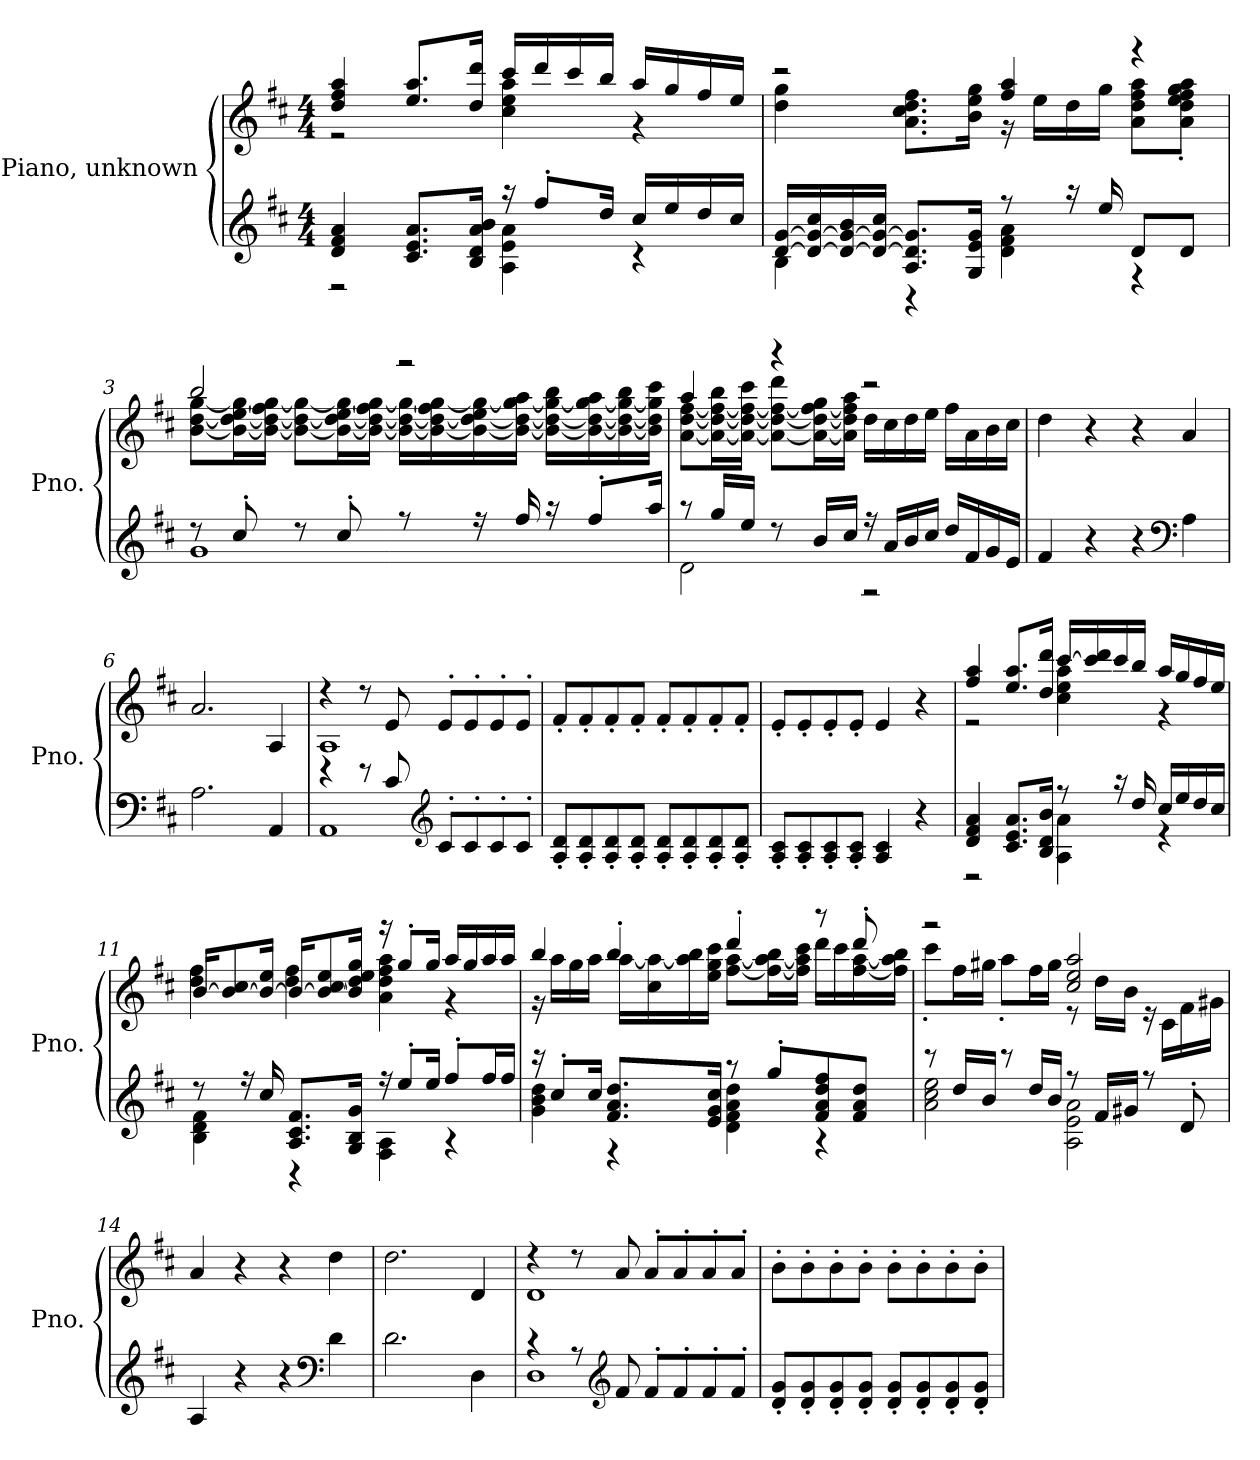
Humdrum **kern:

**kern	**kern
*part1	*part1
*staff2	*staff1
*I"Piano, unknown	*
*I'Pno.	*
*clefG2	*clefG2
*k[f#c#]	*k[f#c#]
*M4/4	*M4/4
*MM120	*MM120
=1	=1
*^	*^
4d/ 4f#/ 4a/	2r	4dd/ 4ff#/ 4aa/	2r
8.c#/ 8.e/ 8.a/L	.	8.ee/ 8.aa/L	.
16B/ 16d/ 16a/ 16b/Jk	.	16dd/ 16ddd/Jk	.
16r	4A\ 4e\ 4a\	16ccc#/LL	4cc#\ 4ee\ 4aa\
8ff#'/L	.	16ddd/	.
.	.	16ccc#/	.
16dd/Jk	.	16bb/JJ	.
16cc#/LL	4r	16aa/LL	4r
16ee/	.	16gg/	.
16dd/	.	16ff#/	.
16cc#/JJ	.	16ee/JJ	.
=2	=2	=2	=2
[16d/ [16g/LL	4B\	2r	4dd\ 4gg\
16d/_ 16g/_ 16cc#/	.	.	.
16d/_ 16g/_ 16b/	.	.	.
16d/_ 16g/_ 16cc#/JJ	.	.	.
8.A/ 8.d/] 8.g/]L	4r	.	8.a\ 8.cc#\ 8.dd\ 8.ff#\L
16G/ 16e/ 16g/Jk	.	.	16b\ 16ee\ 16gg\Jk
8r	4d\ 4f#\ 4a\	4ff#/ 4aa/	16r
.	.	.	16ee\LL
16r	.	.	16dd\
16ee/	.	.	16gg\JJ
8d/L	4r	4r	8a\ 8dd\ 8ff#\ 8aa\L
8d/J	.	.	8a\' 8dd\' 8ee\' 8ff#\' 8gg\' 8aa\'J
!!LO:LB:g=z	!!
=3	=3	=3	=3
8r	1g	2bb/	[8b\ [8dd\ [8gg\L
8cc#'/	.	.	16b\_ 16dd\_ 16ee\ 16gg\_L
.	.	.	16b\_ 16dd\_ 16ff#\ 16gg\_JJ
8r	.	.	8b\_ 8dd\_ 8gg\_L
8cc#'/	.	.	16b\_ 16dd\_ 16ee\ 16gg\_L
.	.	.	16b\_ 16dd\_ 16ff#\ 16gg\_JJ
8r	.	2r	16b\_ 16dd\_ 16gg\_LL
.	.	.	16b\_ 16dd\_ 16ff#\ 16gg\_
16r	.	.	16b\_ 16dd\_ 16ee\ 16gg\_
16ff#/	.	.	16b\_ 16dd\_ 16gg\_ 16aa\JJ
16r	.	.	16b\_ 16dd\_ 16gg\_ 16bb\LL
8ff#'/L	.	.	16b\_ 16dd\_ 16gg\_ 16aa\
.	.	.	16b\_ 16dd\_ 16gg\_ 16bb\
16aa/Jk	.	.	16b\] 16dd\] 16gg\] 16ccc#\JJ
=4	=4	=4	=4
8r	2d\	4aa/	[8a\ [8dd\ [8ff#\L
16gg/LL	.	.	16a\_ 16dd\_ 16ff#\_ 16bb\L
16ee/JJ	.	.	16a\_ 16dd\_ 16ff#\_ 16ccc#\JJ
8r	.	4r	8a\_ 8dd\_ 8ff#\_ 8ddd\L
16b/LL	.	.	16a\_ 16dd\_ 16ff#\_ 16gg\L
16cc#/JJ	.	.	16a\] 16dd\] 16ff#\] 16aa\JJ
16r	2r	2r	16dd\LL
16a/LL	.	.	16cc#\
16b/	.	.	16dd\
16cc#/JJ	.	.	16ee\JJ
16dd/LL	.	.	16ff#\LL
16f#/	.	.	16a\
16g/	.	.	16b\
16e/JJ	.	.	16cc#\JJ
*v	*v	*	*
*	*v	*v
!!LO:LB:g=z
=5	=5
4f#/	4dd\
4r	4r
4r	4r
*clefF4	*
4A\	4a/
=6	=6
2.A\	2.a/
4AA/	4A/
=7	=7
*^	*^
4r	1AA	4r	1A
8r	.	8r	.
8c#/	.	8e/	.
*clefG2	*	*	*
8c#'/L	.	8e'/L	.
8c#'/	.	8e'/	.
8c#'/	.	8e'/	.
8c#'/J	.	8e'/J	.
*v	*v	*	*
*	*v	*v
=8	=8
8A/' 8d/'L	8f#'/L
8A/' 8d/'	8f#'/
8A/' 8d/'	8f#'/
8A/' 8d/'J	8f#'/J
8A/' 8d/'L	8f#'/L
8A/' 8d/'	8f#'/
8A/' 8d/'	8f#'/
8A/' 8d/'J	8f#'/J
=9	=9
8A/' 8c#/'L	8e'/L
8A/' 8c#/'	8e'/
8A/' 8c#/'	8e'/
8A/' 8c#/'J	8e'/J
4A/ 4c#/	4e/
4r	4r
!!LO:LB:g=z
=10	=10
*^	*^
4d/ 4f#/ 4a/	2r	4ff#/ 4aa/	2r
8.c#/ 8.e/ 8.a/L	.	8.ee/ 8.aa/L	.
16B/ 16d/ 16b/Jk	.	16dd/ 16ddd/Jk	.
8r	4A\ 4a\	[16ccc#/LL	4cc#\ 4ee\ 4aa\
.	.	16ccc#/] 16ddd/	.
16r	.	16ccc#/	.
16dd/	.	16bb/JJ	.
16cc#/LL	4r	16aa/LL	4r
16ee/	.	16gg/	.
16dd/	.	16ff#/	.
16cc#/JJ	.	16ee/JJ	.
=11	=11	=11	=11
8r	4B\ 4d\ 4f#\	[16b/KL	4dd\ 4ff#\
.	.	8b/_ 8cc#/	.
16r	.	.	.
16cc#/	.	16b/_ 16ee/Jk	.
8.A/ 8.c#/ 8.f#/L	4r	16b/KL_	4dd\ 4ff#\
.	.	8b/_ 8cc#/ 8ee/	.
16G/ 16B/ 16g/Jk	.	16b/] 16dd/ 16ee/ 16gg/Jk	.
16r	4F#\ 4A\	16r	4a\ 4dd\ 4ff#\ 4aa\
8ee'/L	.	8gg'/L	.
16ee/Jk	.	16gg/Jk	.
8ff#'/L	4r	16aa/LL	4r
.	.	16gg/	.
16ff#/L	.	16aa/	.
16ff#/JJ	.	16aa/JJ	.
!!LO:LB:g=z	!!
=12	=12	=12	=12
16r	4g\ 4b\ 4dd\	4bb/	16r
8cc#'/L	.	.	16aa\LL
.	.	.	16gg\
16cc#/Jk	.	.	16aa\JJ
8.f#/ 8.a/ 8.dd/L	4r	4bb'/	[16aa\LL
.	.	.	16cc#\ 16aa\_
.	.	.	16aa\] 16bb\
16e/ 16g/ 16cc#/Jk	.	.	16ee\ 16gg\ 16ccc#\JJ
8r	4d\ 4f#\ 4a\ 4dd\	4ddd'/	[8ff#\ [8aa\L
8gg'/L	.	.	16ff#\_ 16aa\_ 16bb\L
.	.	.	16ff#\] 16aa\] 16ccc#\JJ
8f#/ 8a/ 8dd/ 8ff#/	4r	8r	16ddd\LL
.	.	.	16ccc#\
8f#/ 8a/ 8dd/J	.	8ddd'/	[16ff#\ [16aa\
.	.	.	16ff#\] 16aa\] 16bb\JJ
=13	=13	=13	=13
8r	2a\ 2cc#\ 2ee\	2r	8ccc#'\L
16dd/LL	.	.	16ff#\L
16b/JJ	.	.	16gg#X\JJ
8r	.	.	8aa'\L
16dd/LL	.	.	16ff#\L
16b/JJ	.	.	16gg#\JJ
8r	2A\ 2e\ 2a\	2cc#/ 2ee/ 2aa/	8r
16f#/LL	.	.	16dd\LL
16g#X/JJ	.	.	16b\JJ
8r	.	.	16r
.	.	.	16c#\LL
8d'/	.	.	16f#\
.	.	.	16g#X\JJ
*v	*v	*	*
*	*v	*v
!!LO:LB:g=z
=14	=14
4A/	4a/
4r	4r
4r	4r
*clefF4	*
4d\	4dd\
=15	=15
2.d\	2.dd\
4D\	4d/
=16	=16
*^	*^
4r	1D	4r	1d
8r	.	8r	.
*clefG2	*	*	*
8f#/	.	8a/	.
8f#'/L	.	8a'/L	.
8f#'/	.	8a'/	.
8f#'/	.	8a'/	.
8f#'/J	.	8a'/J	.
*v	*v	*	*
*	*v	*v
=17	=17
8d/' 8g/'L	8b'\L
8d/' 8g/'	8b'\
8d/' 8g/'	8b'\
8d/' 8g/'J	8b'\J
8d/' 8g/'L	8b'\L
8d/' 8g/'	8b'\
8d/' 8g/'	8b'\
8d/' 8g/'J	8b'\J
=	=
*-	*-
